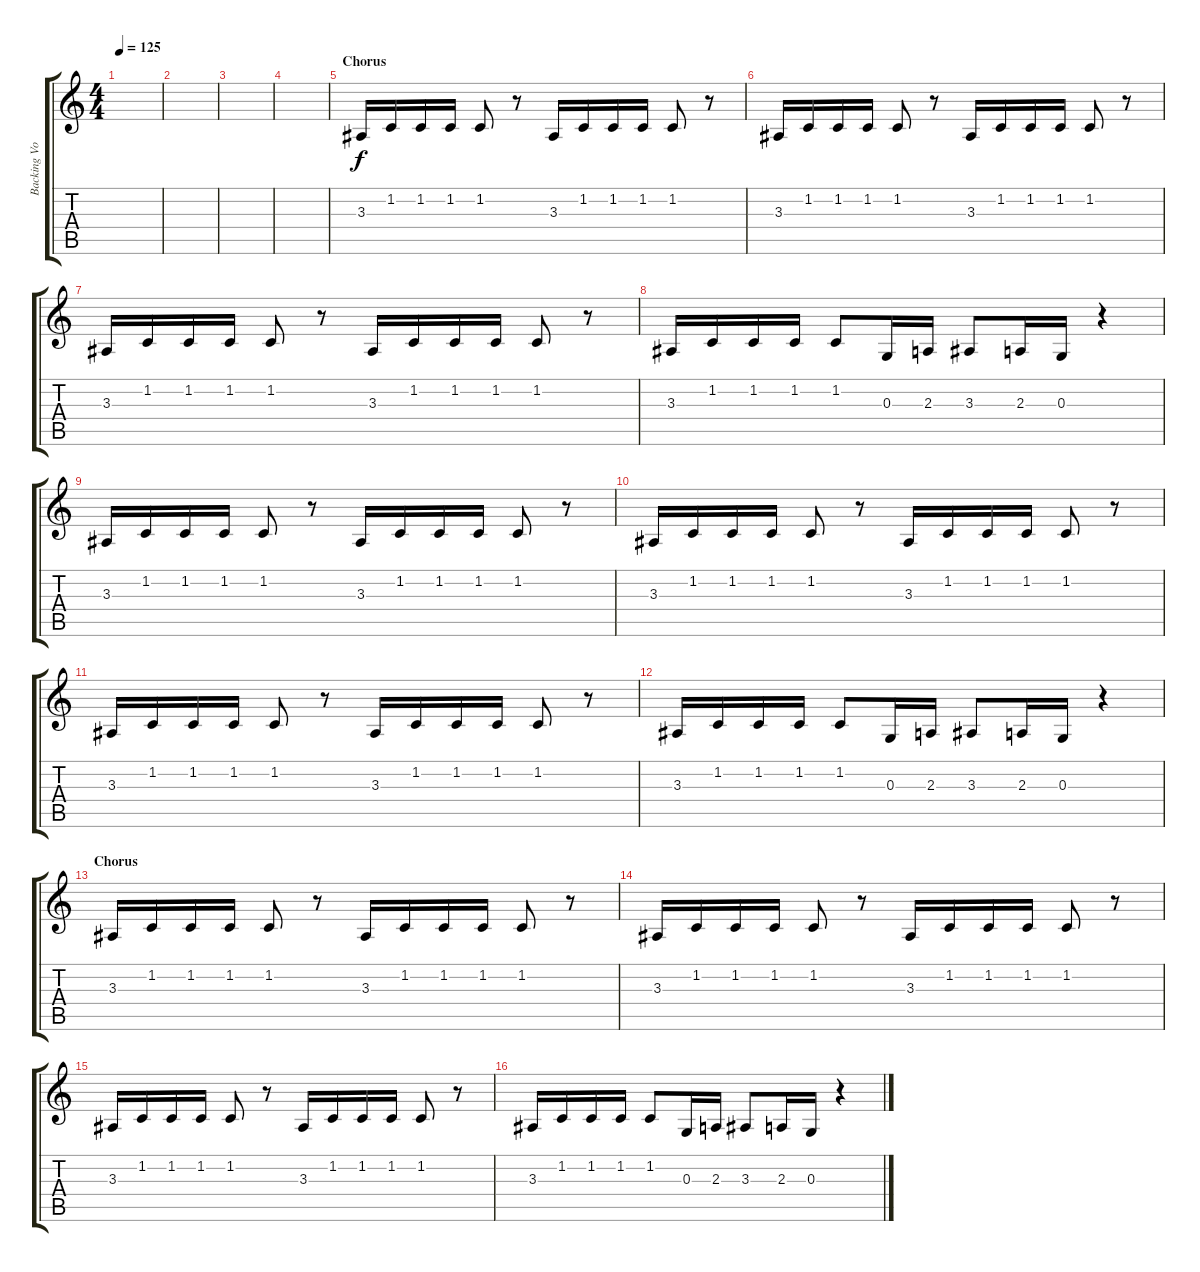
\track ("Backing Vocals" "Backing Vo") {instrument choiraahs}
\staff {score tabs}
\tuning (E4 B3 G3 D3 A2 E2) {hide}
\ts (4 4)
\tempo 125
\clef g2
\ks c
|
|
|
|
\section ("" "Chorus")
3.3.16 1.2.16 1.2.16 1.2.16 1.2.8 r.8 3.3.16 1.2.16 1.2.16 1.2.16 1.2.8 r.8 |
3.3.16 1.2.16 1.2.16 1.2.16 1.2.8 r.8 3.3.16 1.2.16 1.2.16 1.2.16 1.2.8 r.8 |
3.3.16 1.2.16 1.2.16 1.2.16 1.2.8 r.8 3.3.16 1.2.16 1.2.16 1.2.16 1.2.8 r.8 |
3.3.16 1.2.16 1.2.16 1.2.16 1.2.8 0.3.16 2.3.16 3.3.8 2.3.16 0.3.16 r.4 |
3.3.16 1.2.16 1.2.16 1.2.16 1.2.8 r.8 3.3.16 1.2.16 1.2.16 1.2.16 1.2.8 r.8 |
3.3.16 1.2.16 1.2.16 1.2.16 1.2.8 r.8 3.3.16 1.2.16 1.2.16 1.2.16 1.2.8 r.8 |
3.3.16 1.2.16 1.2.16 1.2.16 1.2.8 r.8 3.3.16 1.2.16 1.2.16 1.2.16 1.2.8 r.8 |
3.3.16 1.2.16 1.2.16 1.2.16 1.2.8 0.3.16 2.3.16 3.3.8 2.3.16 0.3.16 r.4 |
\section ("" "Chorus")
3.3.16 1.2.16 1.2.16 1.2.16 1.2.8 r.8 3.3.16 1.2.16 1.2.16 1.2.16 1.2.8 r.8 |
3.3.16 1.2.16 1.2.16 1.2.16 1.2.8 r.8 3.3.16 1.2.16 1.2.16 1.2.16 1.2.8 r.8 |
3.3.16 1.2.16 1.2.16 1.2.16 1.2.8 r.8 3.3.16 1.2.16 1.2.16 1.2.16 1.2.8 r.8 |
3.3.16 1.2.16 1.2.16 1.2.16 1.2.8 0.3.16 2.3.16 3.3.8 2.3.16 0.3.16 r.4
